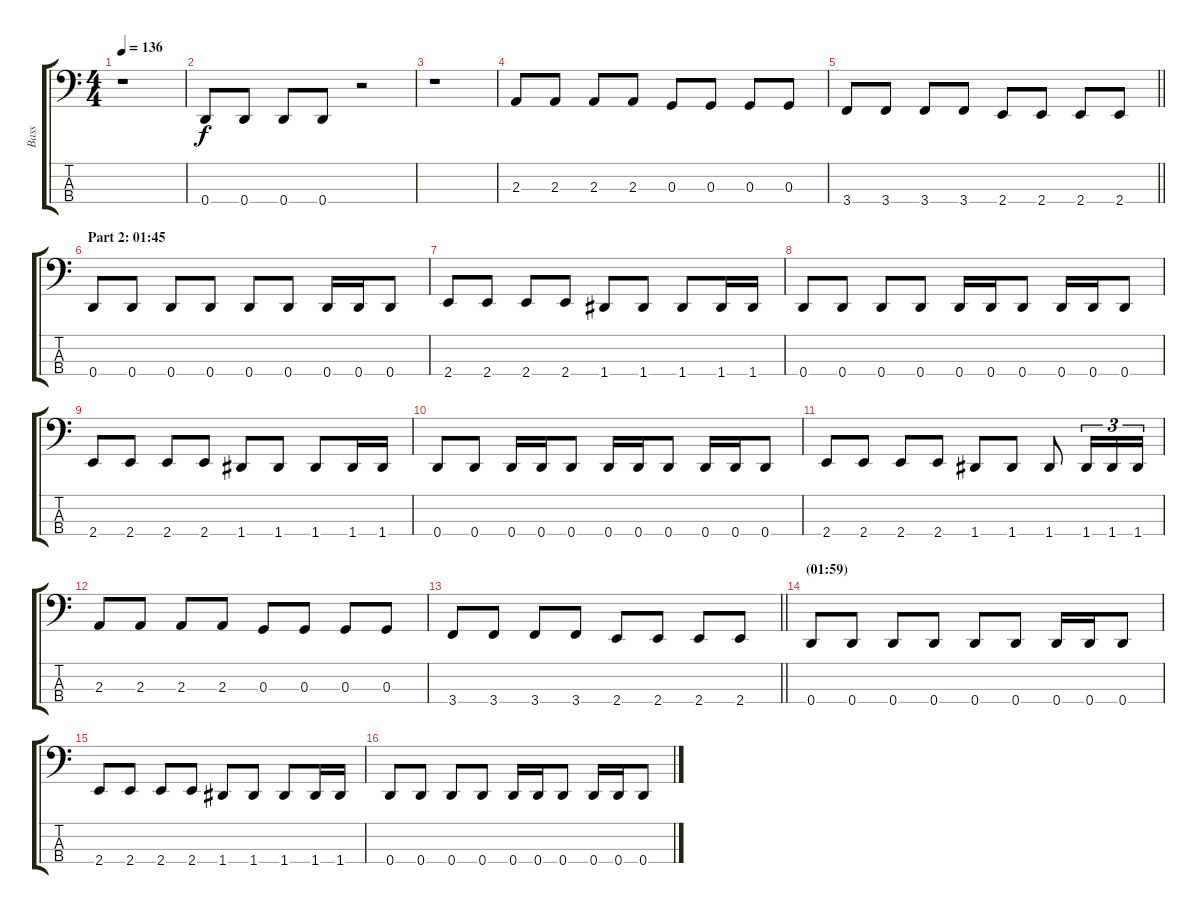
\track ("Bass" "Bass") {instrument electricbasspick}
\staff {score tabs}
\tuning (F2 C2 G1 D1) {hide}
\ts (4 4)
\tempo 136
\clef f4
\ks c
r.1{dy f} |
0.4.8 0.4.8 0.4.8 0.4.8 r.2 |
r.1 |
2.3.8 2.3.8 2.3.8 2.3.8 0.3.8 0.3.8 0.3.8 0.3.8 |
\barLineRight lightlight
3.4.8 3.4.8 3.4.8 3.4.8 2.4.8 2.4.8 2.4.8 2.4.8 |
\section ("" "Part 2: 01:45")
0.4.8 0.4.8 0.4.8 0.4.8 0.4.8 0.4.8 0.4.16 0.4.16 0.4.8 |
2.4.8 2.4.8 2.4.8 2.4.8 1.4.8 1.4.8 1.4.8 1.4.16 1.4.16 |
0.4.8 0.4.8 0.4.8 0.4.8 0.4.16 0.4.16 0.4.8 0.4.16 0.4.16 0.4.8 |
2.4.8 2.4.8 2.4.8 2.4.8 1.4.8 1.4.8 1.4.8 1.4.16 1.4.16 |
0.4.8 0.4.8 0.4.16 0.4.16 0.4.8 0.4.16 0.4.16 0.4.8 0.4.16 0.4.16 0.4.8 |
2.4.8 2.4.8 2.4.8 2.4.8 1.4.8 1.4.8 1.4.8 1.4.16{tu (3 2)} 1.4.16{tu (3 2)} 1.4.16{tu (3 2)} |
2.3.8 2.3.8 2.3.8 2.3.8 0.3.8 0.3.8 0.3.8 0.3.8 |
\barLineRight lightlight
3.4.8 3.4.8 3.4.8 3.4.8 2.4.8 2.4.8 2.4.8 2.4.8 |
\section ("" "(01:59)")
0.4.8 0.4.8 0.4.8 0.4.8 0.4.8 0.4.8 0.4.16 0.4.16 0.4.8 |
2.4.8 2.4.8 2.4.8 2.4.8 1.4.8 1.4.8 1.4.8 1.4.16 1.4.16 |
0.4.8 0.4.8 0.4.8 0.4.8 0.4.16 0.4.16 0.4.8 0.4.16 0.4.16 0.4.8
